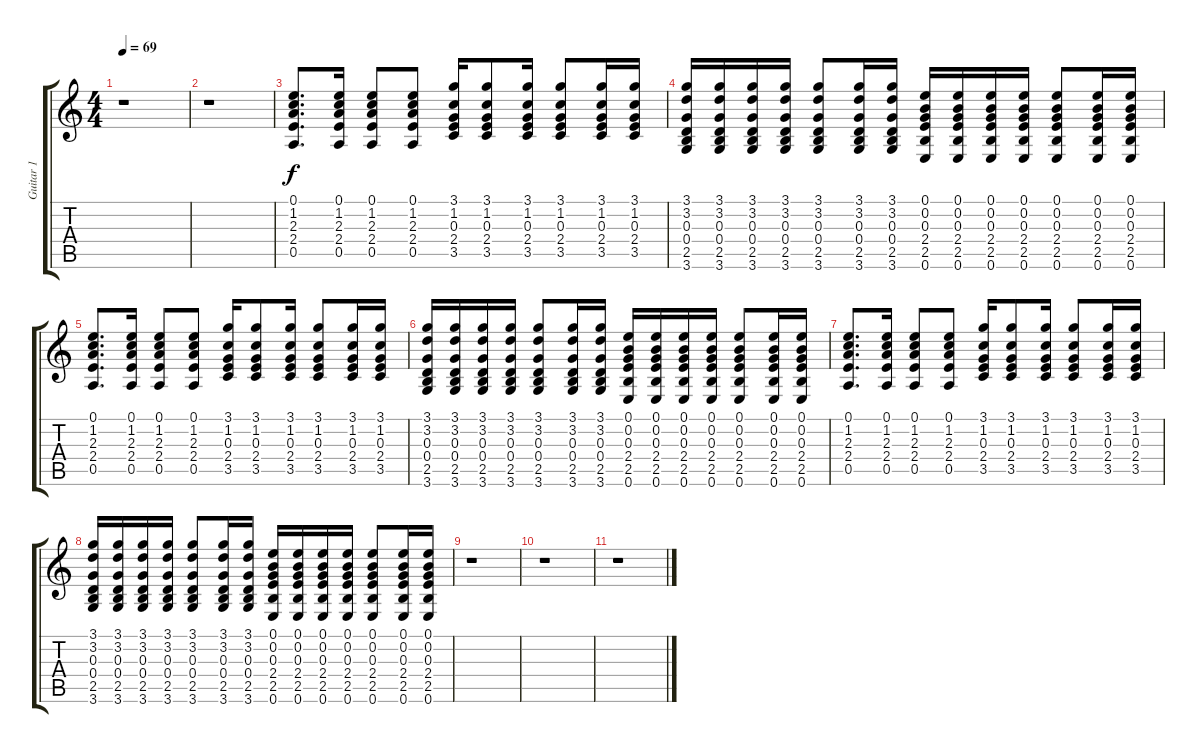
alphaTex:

\track ("Guitar 1" "Guitar 1") {instrument acousticguitarsteel}
\staff {score tabs}
\tuning (E4 B3 G3 D3 A2 E2) {hide}
\ts (4 4)
\tempo 69
\clef g2
\ks c
r.1{dy f} |
r.1 |
(0.1 1.2 2.3 2.4 0.5).8{d} (0.1 1.2 2.3 2.4 0.5).16 (0.1 1.2 2.3 2.4 0.5).8 (0.1 1.2 2.3 2.4 0.5).8 (3.1 1.2 0.3 2.4 3.5).16 (3.1 1.2 0.3 2.4 3.5).8 (3.1 1.2 0.3 2.4 3.5).16 (3.1 1.2 0.3 2.4 3.5).8 (3.1 1.2 0.3 2.4 3.5).16 (3.1 1.2 0.3 2.4 3.5).16 |
(3.1 3.2 0.3 0.4 2.5 3.6).16 (3.1 3.2 0.3 0.4 2.5 3.6).16 (3.1 3.2 0.3 0.4 2.5 3.6).16 (3.1 3.2 0.3 0.4 2.5 3.6).16 (3.1 3.2 0.3 0.4 2.5 3.6).8 (3.1 3.2 0.3 0.4 2.5 3.6).16 (3.1 3.2 0.3 0.4 2.5 3.6).16 (0.1 0.2 0.3 2.4 2.5 0.6).16 (0.1 0.2 0.3 2.4 2.5 0.6).16 (0.1 0.2 0.3 2.4 2.5 0.6).16 (0.1 0.2 0.3 2.4 2.5 0.6).16 (0.1 0.2 0.3 2.4 2.5 0.6).8 (0.1 0.2 0.3 2.4 2.5 0.6).16 (0.1 0.2 0.3 2.4 2.5 0.6).16 |
(0.1 1.2 2.3 2.4 0.5).8{d} (0.1 1.2 2.3 2.4 0.5).16 (0.1 1.2 2.3 2.4 0.5).8 (0.1 1.2 2.3 2.4 0.5).8 (3.1 1.2 0.3 2.4 3.5).16 (3.1 1.2 0.3 2.4 3.5).8 (3.1 1.2 0.3 2.4 3.5).16 (3.1 1.2 0.3 2.4 3.5).8 (3.1 1.2 0.3 2.4 3.5).16 (3.1 1.2 0.3 2.4 3.5).16 |
(3.1 3.2 0.3 0.4 2.5 3.6).16 (3.1 3.2 0.3 0.4 2.5 3.6).16 (3.1 3.2 0.3 0.4 2.5 3.6).16 (3.1 3.2 0.3 0.4 2.5 3.6).16 (3.1 3.2 0.3 0.4 2.5 3.6).8 (3.1 3.2 0.3 0.4 2.5 3.6).16 (3.1 3.2 0.3 0.4 2.5 3.6).16 (0.1 0.2 0.3 2.4 2.5 0.6).16 (0.1 0.2 0.3 2.4 2.5 0.6).16 (0.1 0.2 0.3 2.4 2.5 0.6).16 (0.1 0.2 0.3 2.4 2.5 0.6).16 (0.1 0.2 0.3 2.4 2.5 0.6).8 (0.1 0.2 0.3 2.4 2.5 0.6).16 (0.1 0.2 0.3 2.4 2.5 0.6).16 |
(0.1 1.2 2.3 2.4 0.5).8{d} (0.1 1.2 2.3 2.4 0.5).16 (0.1 1.2 2.3 2.4 0.5).8 (0.1 1.2 2.3 2.4 0.5).8 (3.1 1.2 0.3 2.4 3.5).16 (3.1 1.2 0.3 2.4 3.5).8 (3.1 1.2 0.3 2.4 3.5).16 (3.1 1.2 0.3 2.4 3.5).8 (3.1 1.2 0.3 2.4 3.5).16 (3.1 1.2 0.3 2.4 3.5).16 |
(3.1 3.2 0.3 0.4 2.5 3.6).16 (3.1 3.2 0.3 0.4 2.5 3.6).16 (3.1 3.2 0.3 0.4 2.5 3.6).16 (3.1 3.2 0.3 0.4 2.5 3.6).16 (3.1 3.2 0.3 0.4 2.5 3.6).8 (3.1 3.2 0.3 0.4 2.5 3.6).16 (3.1 3.2 0.3 0.4 2.5 3.6).16 (0.1 0.2 0.3 2.4 2.5 0.6).16 (0.1 0.2 0.3 2.4 2.5 0.6).16 (0.1 0.2 0.3 2.4 2.5 0.6).16 (0.1 0.2 0.3 2.4 2.5 0.6).16 (0.1 0.2 0.3 2.4 2.5 0.6).8 (0.1 0.2 0.3 2.4 2.5 0.6).16 (0.1 0.2 0.3 2.4 2.5 0.6).16 |
r.1 |
r.1 |
r.1
